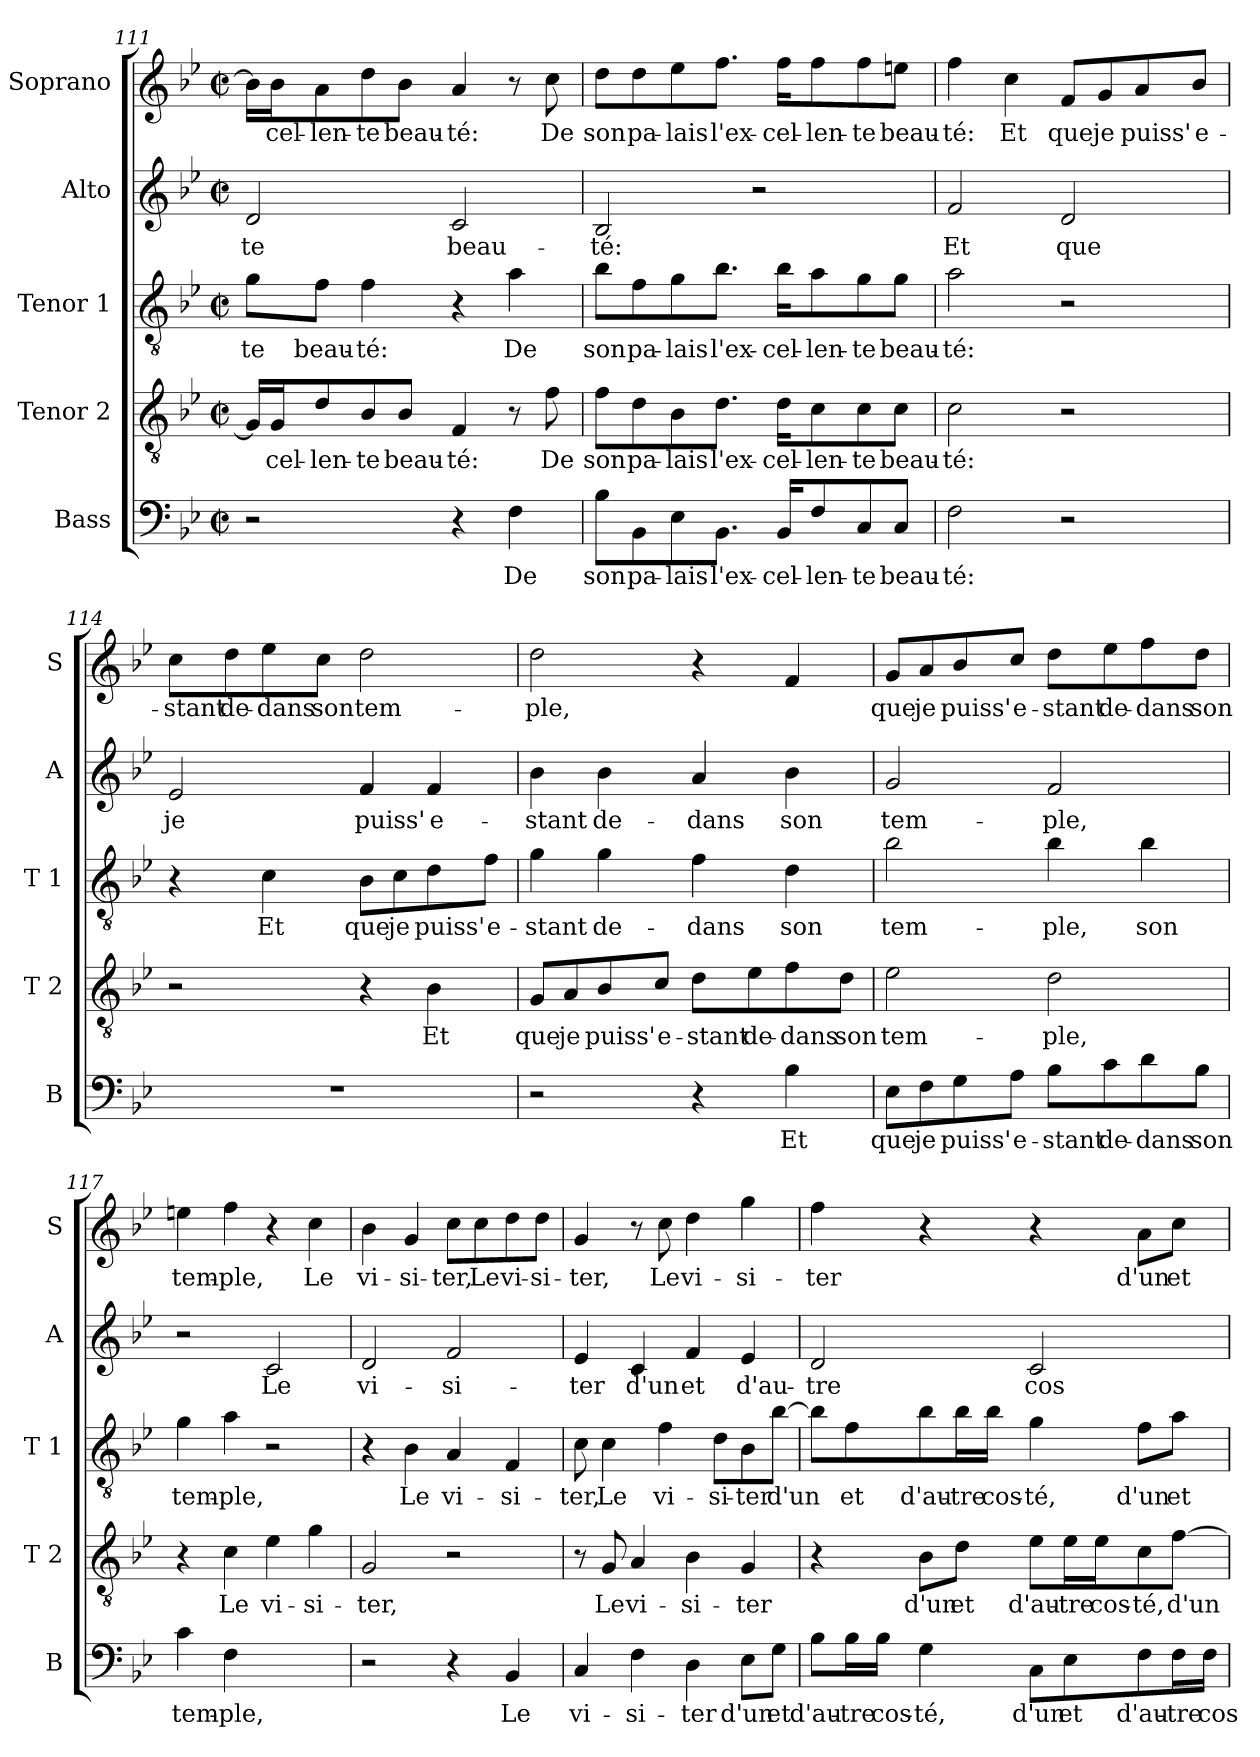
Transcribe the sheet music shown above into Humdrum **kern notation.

**kern	**text	**kern	**text	**kern	**text	**kern	**text	**kern	**text
*part5	*part5	*part4	*part4	*part3	*part3	*part2	*part2	*part1	*part1
*staff5	*staff5	*staff4	*staff4	*staff3	*staff3	*staff2	*staff2	*staff1	*staff1
*I"Bass	*	*I"Tenor 2	*	*I"Tenor 1	*	*I"Alto	*	*I"Soprano	*
*I'B	*	*I'T 2	*	*I'T 1	*	*I'A	*	*I'S	*
*clefF4	*	*clefGv2	*	*clefGv2	*	*clefG2	*	*clefG2	*
*k[b-e-]	*	*k[b-e-]	*	*k[b-e-]	*	*k[b-e-]	*	*k[b-e-]	*
*B-:	*	*B-:	*	*B-:	*	*B-:	*	*B-:	*
*M2/2	*	*M2/2	*	*M2/2	*	*M2/2	*	*M2/2	*
*met(c|)	*	*met(c|)	*	*met(c|)	*	*met(c|)	*	*met(c|)	*
=111	=111	=111	=111	=111	=111	=111	=111	=111	=111
!	!	!	!	!	!LO:LY:b	!	!LO:LY:b	!	!
2r	.	16G/LL]	.	8g\L	-te	2d/	-te	16b-\LL]	.
!	!	!	!LO:LY:b	!	!	!	!	!	!LO:LY:b
.	.	16G/J	-cel-	.	.	.	.	16b-\J	-cel-
!	!	!	!LO:LY:b	!	!LO:LY:b	!	!	!	!LO:LY:b
.	.	8d/	-len-	8f\J	beau-	.	.	8a\	-len-
!	!	!	!LO:LY:b	!	!LO:LY:b	!	!	!	!LO:LY:b
.	.	8B-/	-te	4f\	-té:	.	.	8dd\	-te
!	!	!	!LO:LY:b	!	!	!	!	!	!LO:LY:b
.	.	8B-/J	beau-	.	.	.	.	8b-\J	beau-
!	!	!	!LO:LY:b	!	!	!	!LO:LY:b	!	!LO:LY:b
4r	.	4F/	-té:	4r	.	2c/	beau-	4a/	-té:
!	!LO:LY:b	!	!	!	!LO:LY:b	!	!	!	!
4F\	De	8r	.	4a\	De	.	.	8r	.
!	!	!	!LO:LY:b	!	!	!	!	!	!LO:LY:b
.	.	8f\	De	.	.	.	.	8cc\	De
!!LO:LB:g=z
=112	=112	=112	=112	=112	=112	=112	=112	=112	=112
!	!LO:LY:b	!	!LO:LY:b	!	!LO:LY:b	!	!LO:LY:b	!	!LO:LY:b
8B-\L	son	8f\L	son	8b-\L	son	2B-/	-té:	8dd\L	son
!	!LO:LY:b	!	!LO:LY:b	!	!LO:LY:b	!	!	!	!LO:LY:b
8BB-\	pa-	8d\	pa-	8f\	pa-	.	.	8dd\	pa-
!	!LO:LY:b	!	!LO:LY:b	!	!LO:LY:b	!	!	!	!LO:LY:b
8E-\	-lais	8B-\	-lais	8g\	-lais	.	.	8ee-\	-lais
!	!LO:LY:b	!	!LO:LY:b	!	!LO:LY:b	!	!	!	!LO:LY:b
8.BB-\J	l'ex-	8.d\J	l'ex-	8.b-\J	l'ex-	.	.	8.ff\J	l'ex-
.	.	.	.	.	.	2r	.	.	.
!	!LO:LY:b	!	!LO:LY:b	!	!LO:LY:b	!	!	!	!LO:LY:b
16BB-/KL	-cel-	16d\KL	-cel-	16b-\KL	-cel-	.	.	16ff\KL	-cel-
!	!LO:LY:b	!	!LO:LY:b	!	!LO:LY:b	!	!	!	!LO:LY:b
8F/	-len-	8c\	-len-	8a\	-len-	.	.	8ff\	-len-
!	!LO:LY:b	!	!LO:LY:b	!	!LO:LY:b	!	!	!	!LO:LY:b
8C/	-te	8c\	-te	8g\	-te	.	.	8ff\	-te
!	!LO:LY:b	!	!LO:LY:b	!	!LO:LY:b	!	!	!	!LO:LY:b
8C/J	beau-	8c\J	beau-	8g\J	beau-	.	.	8een\J	beau-
=113	=113	=113	=113	=113	=113	=113	=113	=113	=113
!	!LO:LY:b	!	!LO:LY:b	!	!LO:LY:b	!	!LO:LY:b	!	!LO:LY:b
2F\	-té:	2c\	-té:	2a\	-té:	2f/	Et	4ff\	-té:
!	!	!	!	!	!	!	!	!	!LO:LY:b
.	.	.	.	.	.	.	.	4cc\	Et
!	!	!	!	!	!	!	!LO:LY:b	!	!LO:LY:b
2r	.	2r	.	2r	.	2d/	que	8f/L	que
!	!	!	!	!	!	!	!	!	!LO:LY:b
.	.	.	.	.	.	.	.	8g/	je
!	!	!	!	!	!	!	!	!	!LO:LY:b
.	.	.	.	.	.	.	.	8a/	puiss'
!	!	!	!	!	!	!	!	!	!LO:LY:b
.	.	.	.	.	.	.	.	8b-/J	e-
=114	=114	=114	=114	=114	=114	=114	=114	=114	=114
!	!	!	!	!	!	!	!LO:LY:b	!	!LO:LY:b
1r	.	2r	.	4r	.	2e-/	je	8cc\L	-stant
!	!	!	!	!	!	!	!	!	!LO:LY:b
.	.	.	.	.	.	.	.	8dd\	de-
!	!	!	!	!	!LO:LY:b	!	!	!	!LO:LY:b
.	.	.	.	4c\	Et	.	.	8ee-\	-dans
!	!	!	!	!	!	!	!	!	!LO:LY:b
.	.	.	.	.	.	.	.	8cc\J	son
!	!	!	!	!	!LO:LY:b	!	!LO:LY:b	!	!LO:LY:b
.	.	4r	.	8B-\L	que	4f/	puiss'	2dd\	tem-
!	!	!	!	!	!LO:LY:b	!	!	!	!
.	.	.	.	8c\	je	.	.	.	.
!	!	!	!LO:LY:b	!	!LO:LY:b	!	!LO:LY:b	!	!
.	.	4B-\	Et	8d\	puiss'	4f/	e-	.	.
!	!	!	!	!	!LO:LY:b	!	!	!	!
.	.	.	.	8f\J	e-	.	.	.	.
!!LO:LB:g=z
=115	=115	=115	=115	=115	=115	=115	=115	=115	=115
!	!	!	!LO:LY:b	!	!LO:LY:b	!	!LO:LY:b	!	!LO:LY:b
2r	.	8G/L	que	4g\	-stant	4b-\	-stant	2dd\	-ple,
!	!	!	!LO:LY:b	!	!	!	!	!	!
.	.	8A/	je	.	.	.	.	.	.
!	!	!	!LO:LY:b	!	!LO:LY:b	!	!LO:LY:b	!	!
.	.	8B-/	puiss'	4g\	de-	4b-\	de-	.	.
!	!	!	!LO:LY:b	!	!	!	!	!	!
.	.	8c/J	e-	.	.	.	.	.	.
!	!	!	!LO:LY:b	!	!LO:LY:b	!	!LO:LY:b	!	!
4r	.	8d\L	-stant	4f\	-dans	4a/	-dans	4r	.
!	!	!	!LO:LY:b	!	!	!	!	!	!
.	.	8e-\	de-	.	.	.	.	.	.
!	!LO:LY:b	!	!LO:LY:b	!	!LO:LY:b	!	!LO:LY:b	!	!
4B-\	Et	8f\	-dans	4d\	son	4b-\	son	4f/	.
!	!	!	!LO:LY:b	!	!	!	!	!	!
.	.	8d\J	son	.	.	.	.	.	.
=116	=116	=116	=116	=116	=116	=116	=116	=116	=116
!	!LO:LY:b	!	!LO:LY:b	!	!LO:LY:b	!	!LO:LY:b	!	!LO:LY:b
8E-\L	que	2e-\	tem-	2b-\	tem-	2g/	tem-	8g/L	que
!	!LO:LY:b	!	!	!	!	!	!	!	!LO:LY:b
8F\	je	.	.	.	.	.	.	8a/	je
!	!LO:LY:b	!	!	!	!	!	!	!	!LO:LY:b
8G\	puiss'	.	.	.	.	.	.	8b-/	puiss'
!	!LO:LY:b	!	!	!	!	!	!	!	!LO:LY:b
8A\J	e-	.	.	.	.	.	.	8cc/J	e-
!	!LO:LY:b	!	!LO:LY:b	!	!LO:LY:b	!	!LO:LY:b	!	!LO:LY:b
8B-\L	-stant	2d\	-ple,	4b-\	-ple,	2f/	-ple,	8dd\L	-stant
!	!LO:LY:b	!	!	!	!	!	!	!	!LO:LY:b
8c\	de-	.	.	.	.	.	.	8ee-\	de-
!	!LO:LY:b	!	!	!	!LO:LY:b	!	!	!	!LO:LY:b
8d\	-dans	.	.	4b-\	son	.	.	8ff\	-dans
!	!LO:LY:b	!	!	!	!	!	!	!	!LO:LY:b
8B-\J	son	.	.	.	.	.	.	8dd\J	son
=117	=117	=117	=117	=117	=117	=117	=117	=117	=117
!	!LO:LY:b	!	!	!	!LO:LY:b	!	!	!	!LO:LY:b
4c\	tem-	4r	.	4g\	tem-	2r	.	4een\	tem-
!	!LO:LY:b	!	!LO:LY:b	!	!LO:LY:b	!	!	!	!LO:LY:b
4F\	-ple,	4c\	Le	4a\	-ple,	.	.	4ff\	-ple,
!	!	!	!LO:LY:b	!	!	!	!LO:LY:b	!	!
2ryy	.	4e-\	vi-	2r	.	2c/	Le	4r	.
!	!	!	!LO:LY:b	!	!	!	!	!	!LO:LY:b
.	.	4g\	-si-	.	.	.	.	4cc\	Le
=118	=118	=118	=118	=118	=118	=118	=118	=118	=118
!	!	!	!LO:LY:b	!	!	!	!LO:LY:b	!	!LO:LY:b
2r	.	2G/	-ter,	4r	.	2d/	vi-	4b-\	vi-
!	!	!	!	!	!LO:LY:b	!	!	!	!LO:LY:b
.	.	.	.	4B-\	Le	.	.	4g/	-si-
!	!	!	!	!	!LO:LY:b	!	!LO:LY:b	!	!LO:LY:b
4r	.	2r	.	4A/	vi-	2f/	-si-	8cc\L	-ter,
!	!	!	!	!	!	!	!	!	!LO:LY:b
.	.	.	.	.	.	.	.	8cc\	Le
!	!LO:LY:b	!	!	!	!LO:LY:b	!	!	!	!LO:LY:b
4BB-/	Le	.	.	4F/	-si-	.	.	8dd\	vi-
!	!	!	!	!	!	!	!	!	!LO:LY:b
.	.	.	.	.	.	.	.	8dd\J	-si-
!!LO:PB:g=z
=119	=119	=119	=119	=119	=119	=119	=119	=119	=119
!	!LO:LY:b	!	!	!	!LO:LY:b	!	!LO:LY:b	!	!LO:LY:b
4C/	vi-	8r	.	8c\	-ter,	4e-/	-ter	4g/	-ter,
!	!	!	!LO:LY:b	!	!LO:LY:b	!	!	!	!
.	.	8G/	Le	4c\	Le	.	.	.	.
!	!LO:LY:b	!	!LO:LY:b	!	!	!	!LO:LY:b	!	!
4F\	-si-	4A/	vi-	.	.	4c/	d'un	8r	.
!	!	!	!	!	!LO:LY:b	!	!	!	!LO:LY:b
.	.	.	.	4f\	vi-	.	.	8cc\	Le
!	!LO:LY:b	!	!LO:LY:b	!	!	!	!LO:LY:b	!	!LO:LY:b
4D\	-ter	4B-\	-si-	.	.	4f/	et	4dd\	vi-
!	!	!	!	!	!LO:LY:b	!	!	!	!
.	.	.	.	8d\L	-si-	.	.	.	.
!	!LO:LY:b	!	!LO:LY:b	!	!LO:LY:b	!	!LO:LY:b	!	!LO:LY:b
8E-\L	d'un	4G/	-ter	8B-\	-ter	4e-/	d'au-	4gg\	-si-
!	!LO:LY:b	!	!	!	!LO:LY:b	!	!	!	!
8G\J	et	.	.	[8b-\J	d'un	.	.	.	.
=120	=120	=120	=120	=120	=120	=120	=120	=120	=120
!	!LO:LY:b	!	!	!	!	!	!LO:LY:b	!	!LO:LY:b
8B-\L	d'au-	4r	.	8b-\L]	.	2d/	-tre	4ff\	-ter
!	!LO:LY:b	!	!	!	!LO:LY:b	!	!	!	!
16B-\L	-tre	.	.	8f\	et	.	.	.	.
!	!LO:LY:b	!	!	!	!	!	!	!	!
16B-\JJ	cos-	.	.	.	.	.	.	.	.
!	!LO:LY:b	!	!LO:LY:b	!	!LO:LY:b	!	!	!	!
4G\	-té,	8B-\L	d'un	8b-\	d'au-	.	.	4r	.
!	!	!	!LO:LY:b	!	!LO:LY:b	!	!	!	!
.	.	8d\J	et	16b-\L	-tre	.	.	.	.
!	!	!	!	!	!LO:LY:b	!	!	!	!
.	.	.	.	16b-\JJ	cos-	.	.	.	.
!	!LO:LY:b	!	!LO:LY:b	!	!LO:LY:b	!	!LO:LY:b	!	!
8C\L	d'un	8e-\L	d'au-	4g\	-té,	2c/	cos-	4r	.
!	!LO:LY:b	!	!LO:LY:b	!	!	!	!	!	!
8E-\	et	16e-\L	-tre	.	.	.	.	.	.
!	!	!	!LO:LY:b	!	!	!	!	!	!
.	.	16e-\J	cos-	.	.	.	.	.	.
!	!LO:LY:b	!	!LO:LY:b	!	!LO:LY:b	!	!	!	!LO:LY:b
8F\	d'au-	8c\	-té,	8f\L	d'un	.	.	8a\L	d'un
!	!LO:LY:b	!	!LO:LY:b	!	!LO:LY:b	!	!	!	!LO:LY:b
16F\L	-tre	[8f\J	d'un	8a\J	et	.	.	8cc\J	et
!	!LO:LY:b	!	!	!	!	!	!	!	!
16F\JJ	cos-	.	.	.	.	.	.	.	.
=	=	=	=	=	=	=	=	=	=
*-	*-	*-	*-	*-	*-	*-	*-	*-	*-
